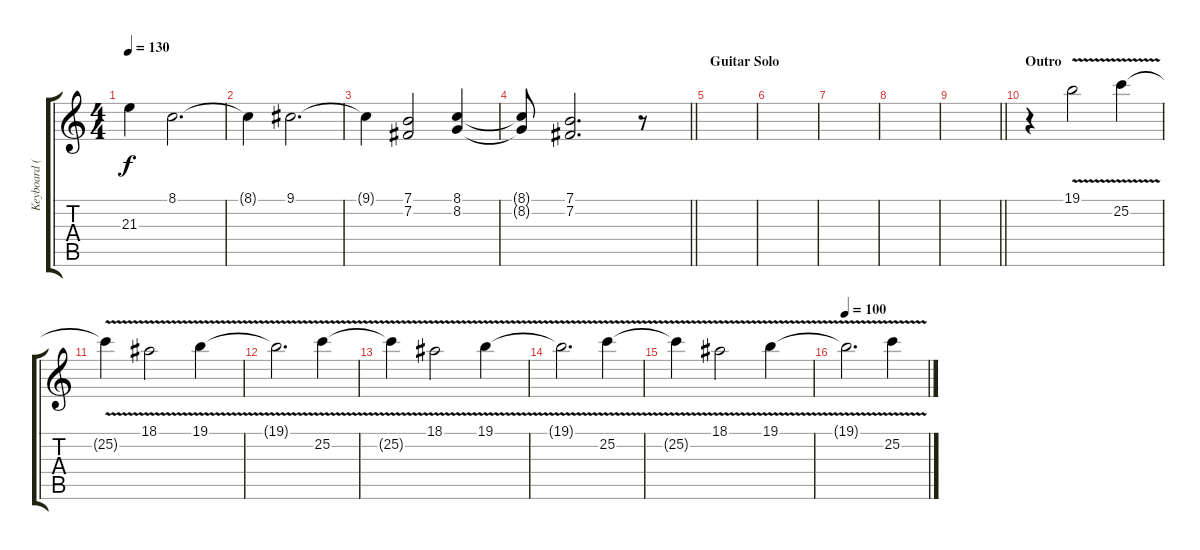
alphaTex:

\track ("Keyboard (Whistle)" "Keyboard (") {instrument whistle}
\staff {score tabs}
\tuning (E4 B3 G3 D3 A2 E2) {hide}
\ts (4 4)
\tempo 130
\clef g2
\ks c
21.3{t}.4{dy f} 8.1.2{d} |
8.1{t}.4 9.1.2{d} |
9.1{t}.4 (7.1 7.2).2 (8.1 8.2).4 |
\barLineRight lightlight
(8.1{t} 8.2{t}).8 (7.1 7.2).2{d} r.8 |
\section ("" "Guitar Solo")
|
|
|
|
\barLineRight lightlight
|
\section ("" "Outro")
r.4{volume 5} 19.1{v}.2 25.2{v}.4 |
25.2{t}.4 18.1{v}.2 19.1{v}.4 |
19.1{t}.2{d} 25.2{v}.4 |
25.2{t}.4 18.1{v}.2 19.1{v}.4 |
19.1{t}.2{d} 25.2{v}.4 |
25.2{t}.4 18.1{v}.2 19.1{v}.4 |
\tempo 100
19.1{t}.2{d} 25.2{v}.4
